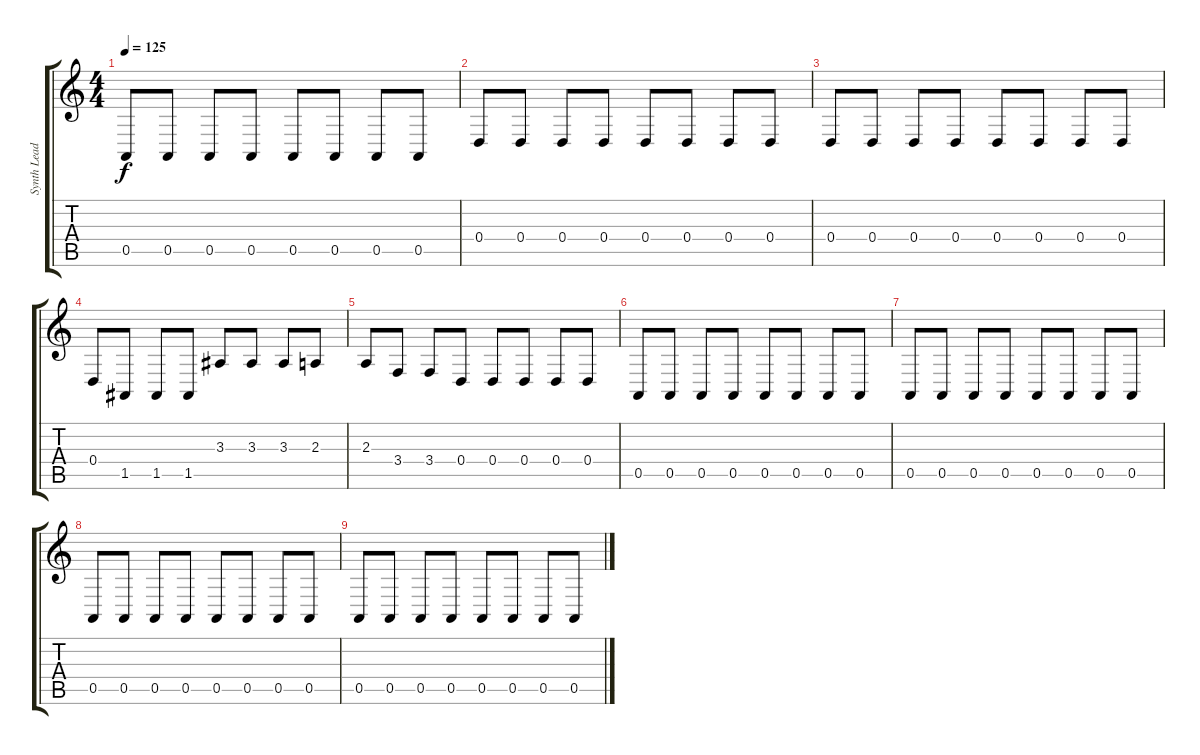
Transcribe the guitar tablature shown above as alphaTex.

\track ("Synth Lead" "Synth Lead") {instrument lead6voice}
\staff {score tabs}
\tuning (E4 B3 G3 D3 A2 E2) {hide}
\ts (4 4)
\tempo 125
\clef g2
\ks c
0.5.8{dy f} 0.5.8 0.5.8 0.5.8 0.5.8 0.5.8 0.5.8 0.5.8 |
0.4.8 0.4.8 0.4.8 0.4.8 0.4.8 0.4.8 0.4.8 0.4.8 |
0.4.8 0.4.8 0.4.8 0.4.8 0.4.8 0.4.8 0.4.8 0.4.8 |
0.4.8 1.5.8 1.5.8 1.5.8 3.3.8 3.3.8 3.3.8 2.3.8 |
2.3.8 3.4.8 3.4.8 0.4.8 0.4.8 0.4.8 0.4.8 0.4.8 |
0.5.8 0.5.8 0.5.8 0.5.8 0.5.8 0.5.8 0.5.8 0.5.8 |
0.5.8 0.5.8 0.5.8 0.5.8 0.5.8 0.5.8 0.5.8 0.5.8 |
0.5.8 0.5.8 0.5.8 0.5.8 0.5.8 0.5.8 0.5.8 0.5.8 |
0.5.8 0.5.8 0.5.8 0.5.8 0.5.8 0.5.8 0.5.8 0.5.8
